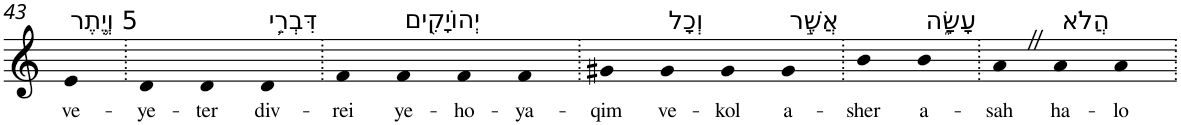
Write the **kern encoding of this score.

**kern	**text
*part1	*part1
*staff1	*staff1
*I"Piano	*
*I'Pno	*
!!LO:PB:g=z
*clefG2	*
*k[]	*
=43	=43
!LO:TX:a:t=5 וְיֶ֛תֶר	!
!	!LO:LY:b
4e	ve-
=44.	=44.
!	!LO:LY:b
4d	-ye-
!	!LO:LY:b
4d	-ter
!LO:TX:a:t=דִּבְרֵ֥י	!
!	!LO:LY:b
4d	div-
=45.	=45.
!	!LO:LY:b
4f	-rei
!LO:TX:a:t=יְהוֹיָקִ֖ים	!
!	!LO:LY:b
4f	ye-
!	!LO:LY:b
4f	-ho-
!	!LO:LY:b
4f	-ya-
=46.	=46.
!	!LO:LY:b
4g#X	-qim
!LO:TX:a:t=וְכָל	!
!	!LO:LY:b
4g#	ve-
!	!LO:LY:b
4g#	-kol
!LO:TX:a:t=אֲשֶׁ֣ר	!
!	!LO:LY:b
4g#	a-
=47.	=47.
!	!LO:LY:b
4b	-sher
!LO:TX:a:t=עָשָׂ֑ה	!
!	!LO:LY:b
4b	a-
=48.	=48.
!	!LO:LY:b
4aZ	-sah
!LO:TX:a:t=הֲלֹא	!
!	!LO:LY:b
4a	ha-
!	!LO:LY:b
4a	-lo
=.	=.
*-	*-
